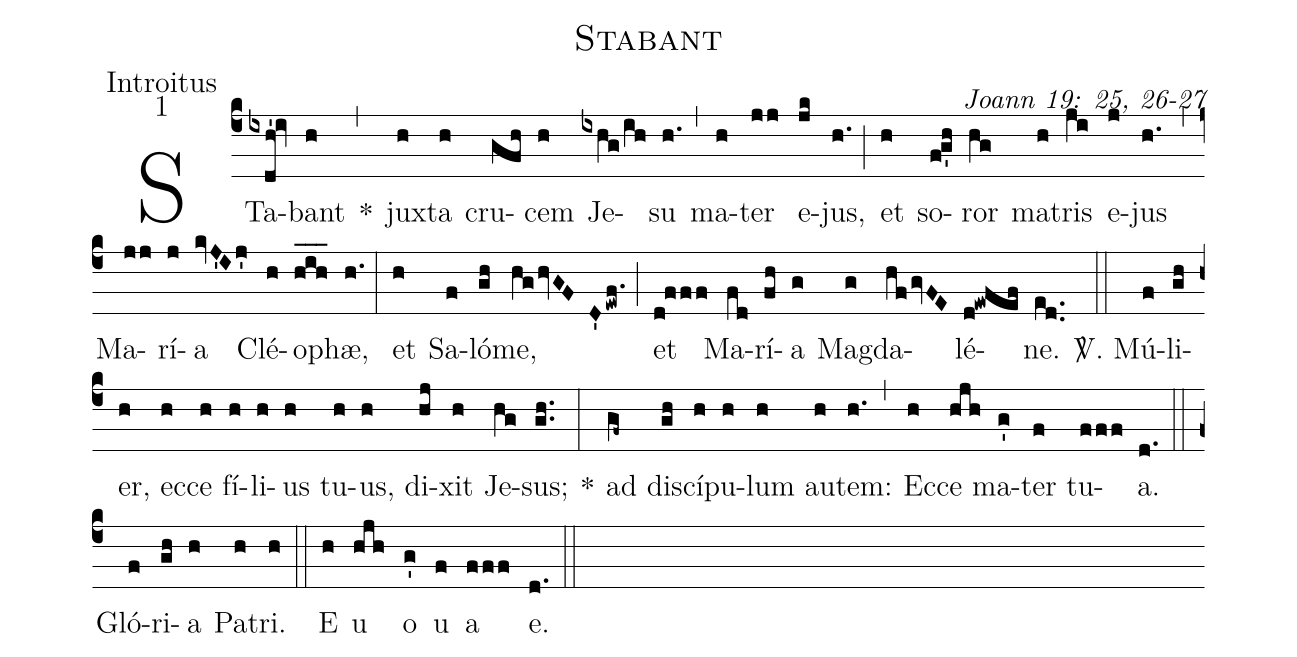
name: Stabant;
office-part: Introitus;
mode: 1;
commentary: Joann 19: 25, 26-27;
%%
(c4) STa(ixdh'!iv)bant(h) *(,) jux(h)ta(h) cru(gfh)cem(h) Je(ixhg/ih)su(h.) (,) ma(h)ter(jj) e(jk)jus,(h.) (;) et(h) so(f!g'h)ror(hg) ma(h)tris(ji) e(j)jus(h.) (,) Ma(jj)rí(j)a(kvJ'Ij') Clé(h)o(h_i_h_)phæ,(h.) (:)
et(h) Sa(f)ló(gh)me,(hg/hvGF D'ewf.) (;) et(d!fff) Ma(fd)rí(fh)a(g) Mag(g)da(hfgvFE)lé(d!ewfef)ne.(ed..) (::)
<sp>V/</sp>. Mú(f)li(gh)er,(h) ec(h)ce(h) fí(h)li(h)us(h) tu(h)us,(h) di(hj)xit(h) Je(hg)sus;(gh..) *(:)
ad(gf~) di(gh)scí(h)pu(h)lum(h) au(h)tem:(h.) (,) Ec(h)ce(hjh) ma(g')ter(f) tu(fff)a.(d.) (::)
Gló(f)ri(gh)a(h) Pa(h)tri.(h) (::)
E(h) u(hjh) o(g') u(f) a(fff) e.(d.) (::)
